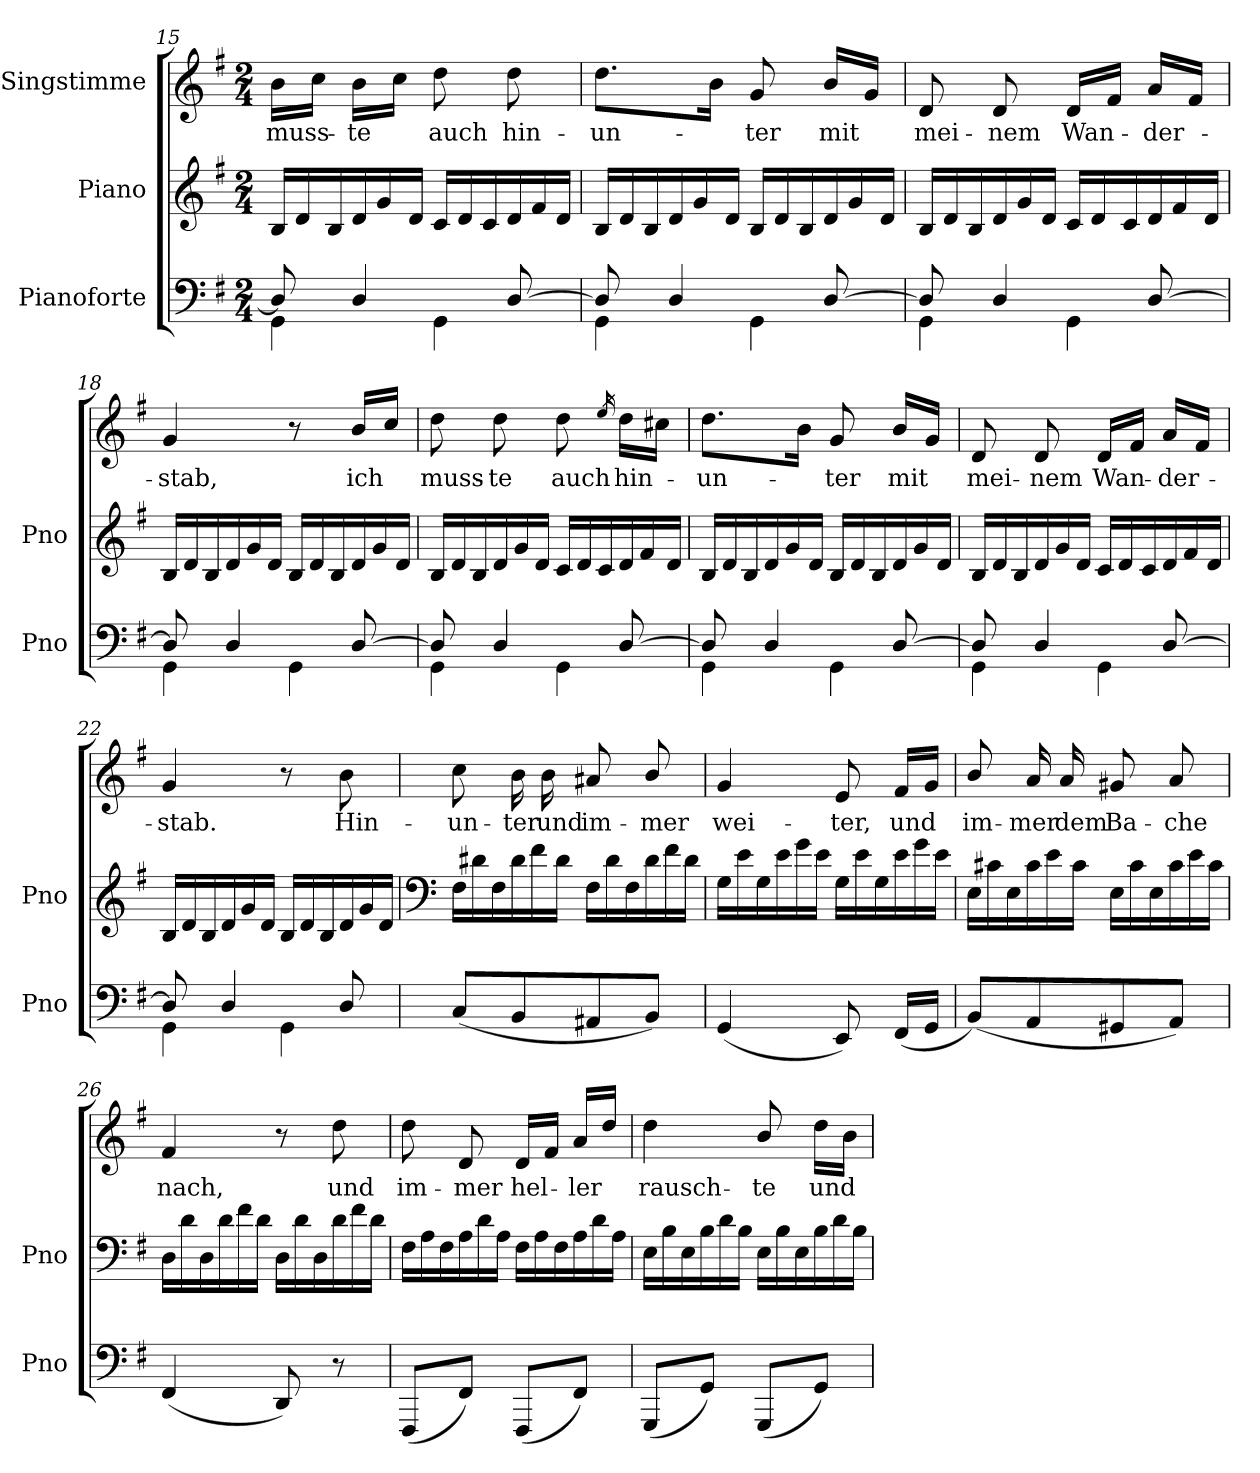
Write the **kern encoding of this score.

**kern	**kern	**kern	**text
*part3	*part2	*part1	*part1
*staff3	*staff2	*staff1	*staff1
*I"Pianoforte	*I"Piano	*I"Singstimme	*
*I'Pno	*I'Pno	*	*
*clefF4	*clefG2	*clefG2	*
*k[f#]	*k[f#]	*k[f#]	*
*M2/4	*M2/4	*M2/4	*
=15	=15	=15	=15
*^	*	*	*
*	*	*Xtuplet	*	*
!	!	!	!	!LO:LY:b
8D/]	4GG\	24B/LL	16b\LL	muss-
.	.	24d/	.	.
.	.	.	16cc\JJ	.
.	.	24B/	.	.
!	!	!	!	!LO:LY:b
4D/	.	24d/	16b\LL	-te
.	.	24g/	.	.
.	.	.	16cc\JJ	.
.	.	24d/JJ	.	.
!	!	!	!	!LO:LY:b
.	4GG\	24c/LL	8dd\	auch
.	.	24d/	.	.
.	.	24c/	.	.
!	!	!	!	!LO:LY:b
[8D/	.	24d/	8dd\	hin-
.	.	24f#/	.	.
.	.	24d/JJ	.	.
!!LO:LB:g=z
=16	=16	=16	=16	=16
!	!	!	!	!LO:LY:b
8D/]	4GG\	24B/LL	8.dd\L	-un-
.	.	24d/	.	.
.	.	24B/	.	.
4D/	.	24d/	.	.
.	.	24g/	.	.
.	.	.	16b\Jk	.
.	.	24d/JJ	.	.
!	!	!	!	!LO:LY:b
.	4GG\	24B/LL	8g/	-ter
.	.	24d/	.	.
.	.	24B/	.	.
!	!	!	!	!LO:LY:b
[8D/	.	24d/	16b/LL	mit
.	.	24g/	.	.
.	.	.	16g/JJ	.
.	.	24d/JJ	.	.
!!LO:LB:g=z
=17	=17	=17	=17	=17
!	!	!	!	!LO:LY:b
8D/]	4GG\	24B/LL	8d/	mei-
.	.	24d/	.	.
.	.	24B/	.	.
!	!	!	!	!LO:LY:b
4D/	.	24d/	8d/	-nem
.	.	24g/	.	.
.	.	24d/JJ	.	.
!	!	!	!	!LO:LY:b
.	4GG\	24c/LL	16d/LL	Wan-
.	.	24d/	.	.
.	.	.	16f#/JJ	.
.	.	24c/	.	.
!	!	!	!	!LO:LY:b
[8D/	.	24d/	16a/LL	-der-
.	.	24f#/	.	.
.	.	.	16f#/JJ	.
.	.	24d/JJ	.	.
=18	=18	=18	=18	=18
!	!	!	!	!LO:LY:b
8D/]	4GG\	24B/LL	4g/	-stab,
.	.	24d/	.	.
.	.	24B/	.	.
4D/	.	24d/	.	.
.	.	24g/	.	.
.	.	24d/JJ	.	.
.	4GG\	24B/LL	8r	.
.	.	24d/	.	.
.	.	24B/	.	.
!	!	!	!	!LO:LY:b
[8D/	.	24d/	16b/LL	ich
.	.	24g/	.	.
.	.	.	16cc/JJ	.
.	.	24d/JJ	.	.
=19	=19	=19	=19	=19
!	!	!	!	!LO:LY:b
8D/]	4GG\	24B/LL	8dd\	muss-
.	.	24d/	.	.
.	.	24B/	.	.
!	!	!	!	!LO:LY:b
4D/	.	24d/	8dd\	-te
.	.	24g/	.	.
.	.	24d/JJ	.	.
!	!	!	!	!LO:LY:b
.	4GG\	24c/LL	8dd\	auch
.	.	24d/	.	.
.	.	24c/	.	.
.	.	.	16qee/	.
!	!	!	!	!LO:LY:b
[8D/	.	24d/	16dd\LL	hin-
.	.	24f#/	.	.
.	.	.	16cc#X\JJ	.
.	.	24d/JJ	.	.
!!LO:LB:g=z
=20	=20	=20	=20	=20
!	!	!	!	!LO:LY:b
8D/]	4GG\	24B/LL	8.dd\L	-un-
.	.	24d/	.	.
.	.	24B/	.	.
4D/	.	24d/	.	.
.	.	24g/	.	.
.	.	.	16b\Jk	.
.	.	24d/JJ	.	.
!	!	!	!	!LO:LY:b
.	4GG\	24B/LL	8g/	-ter
.	.	24d/	.	.
.	.	24B/	.	.
!	!	!	!	!LO:LY:b
[8D/	.	24d/	16b/LL	mit
.	.	24g/	.	.
.	.	.	16g/JJ	.
.	.	24d/JJ	.	.
!!LO:PB:g=z
=21	=21	=21	=21	=21
!	!	!	!	!LO:LY:b
8D/]	4GG\	24B/LL	8d/	mei-
.	.	24d/	.	.
.	.	24B/	.	.
!	!	!	!	!LO:LY:b
4D/	.	24d/	8d/	-nem
.	.	24g/	.	.
.	.	24d/JJ	.	.
!	!	!	!	!LO:LY:b
.	4GG\	24c/LL	16d/LL	Wan-
.	.	24d/	.	.
.	.	.	16f#/JJ	.
.	.	24c/	.	.
!	!	!	!	!LO:LY:b
[8D/	.	24d/	16a/LL	-der-
.	.	24f#/	.	.
.	.	.	16f#/JJ	.
.	.	24d/JJ	.	.
=22	=22	=22	=22	=22
!	!	!	!	!LO:LY:b
8D/]	4GG\	24B/LL	4g/	-stab.
.	.	24d/	.	.
.	.	24B/	.	.
4D/	.	24d/	.	.
.	.	24g/	.	.
.	.	24d/JJ	.	.
.	4GG\	24B/LL	8r	.
.	.	24d/	.	.
.	.	24B/	.	.
!	!	!	!	!LO:LY:b
8D/	.	24d/	8b\	Hin-
.	.	24g/	.	.
.	.	24d/JJ	.	.
*v	*v	*	*	*
=23	=23	=23	=23
*	*clefF4	*	*
!	!	!	!LO:LY:b
(8C/L	24F#\LL	8cc\	-un-
.	24d#X\	.	.
.	24F#\	.	.
!	!	!	!LO:LY:b
8BB/	24d#\	16b\	-ter
.	24f#\	.	.
!	!	!	!LO:LY:b
.	.	16b\	und
.	24d#\JJ	.	.
!	!	!	!LO:LY:b
8AA#X/	24F#\LL	8a#X/	im-
.	24d#\	.	.
.	24F#\	.	.
!	!	!	!LO:LY:b
8BB/J)	24d#\	8b/	-mer
.	24f#\	.	.
.	24d#\JJ	.	.
!!LO:LB:g=z
=24	=24	=24	=24
!	!	!	!LO:LY:b
(4GG/	24G\LL	4g/	wei-
.	24e\	.	.
.	24G\	.	.
.	24e\	.	.
.	24g\	.	.
.	24e\JJ	.	.
!	!	!	!LO:LY:b
8EE/)	24G\LL	8e/	-ter,
.	24e\	.	.
.	24G\	.	.
!	!	!	!LO:LY:b
(16FF#/LL	24e\	16f#/LL	und
.	24g\	.	.
16GG/JJ	.	16g/JJ	.
.	24e\JJ	.	.
!!LO:LB:g=z
=25	=25	=25	=25
!	!	!	!LO:LY:b
(8BB/L)	24E\LL	8b/	im-
.	24c#X\	.	.
.	24E\	.	.
!	!	!	!LO:LY:b
8AA/	24c#\	16a/	-mer
.	24e\	.	.
!	!	!	!LO:LY:b
.	.	16a/	dem
.	24c#\JJ	.	.
!	!	!	!LO:LY:b
8GG#X/	24E\LL	8g#X/	Ba-
.	24c#\	.	.
.	24E\	.	.
!	!	!	!LO:LY:b
8AA/J)	24c#\	8a/	-che
.	24e\	.	.
.	24c#\JJ	.	.
=26	=26	=26	=26
!	!	!	!LO:LY:b
(4FF#/	24D\LL	4f#/	nach,
.	24d\	.	.
.	24D\	.	.
.	24d\	.	.
.	24f#\	.	.
.	24d\JJ	.	.
8DD/)	24D\LL	8r	.
.	24d\	.	.
.	24D\	.	.
!	!	!	!LO:LY:b
8r	24d\	8dd\	und
.	24f#\	.	.
.	24d\JJ	.	.
=27	=27	=27	=27
!	!	!	!LO:LY:b
(8FFF#/L	24F#\LL	8dd\	im-
.	24A\	.	.
.	24F#\	.	.
!	!	!	!LO:LY:b
8FF#/J)	24A\	8d/	-mer
.	24d\	.	.
.	24A\JJ	.	.
!	!	!	!LO:LY:b
(8FFF#/L	24F#\LL	16d/LL	hel-
.	24A\	.	.
.	.	16f#/JJ	.
.	24F#\	.	.
!	!	!	!LO:LY:b
8FF#/J)	24A\	16a/LL	-ler
.	24d\	.	.
.	.	16dd/JJ	.
.	24A\JJ	.	.
!!LO:LB:g=z
=28	=28	=28	=28
!	!	!	!LO:LY:b
(8GGG/L	24E\LL	4dd\	rausch-
.	24B\	.	.
.	24E\	.	.
8GG/J)	24B\	.	.
.	24d\	.	.
.	24B\JJ	.	.
!	!	!	!LO:LY:b
(8GGG/L	24E\LL	8b/	-te
.	24B\	.	.
.	24E\	.	.
!	!	!	!LO:LY:b
8GG/J)	24B\	16dd\LL	und
.	24d\	.	.
.	.	16b\JJ	.
.	24B\JJ	.	.
=	=	=	=
*-	*-	*-	*-
